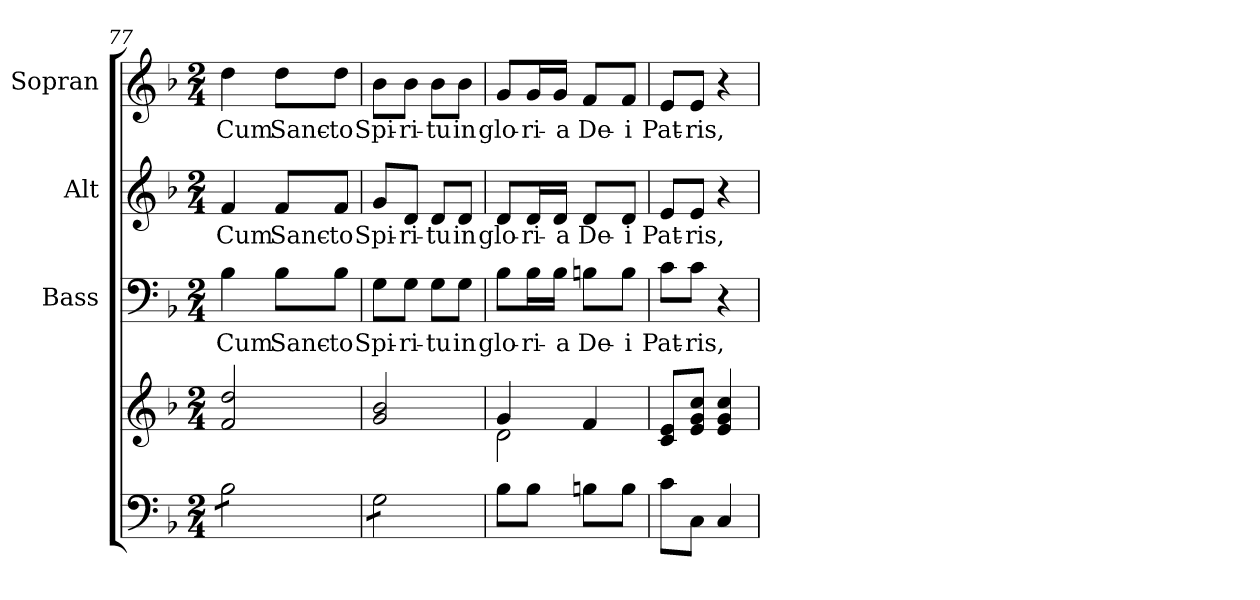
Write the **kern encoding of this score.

**kern	**kern	**kern	**text	**kern	**text	**kern	**text
*part4	*part4	*part3	*part3	*part2	*part2	*part1	*part1
*staff5	*staff4	*staff3	*staff3	*staff2	*staff2	*staff1	*staff1
*	*	*I"Bass	*	*I"Alt	*	*I"Sopran	*
*	*	*I'B.	*	*I'A.	*	*I'S.	*
*clefF4	*clefG2	*clefF4	*	*clefG2	*	*clefG2	*
*k[b-]	*k[b-]	*k[b-]	*	*k[b-]	*	*k[b-]	*
*F:	*F:	*F:	*	*F:	*	*F:	*
*M2/4	*M2/4	*M2/4	*	*M2/4	*	*M2/4	*
=77	=77	=77	=77	=77	=77	=77	=77
!	!	!	!LO:LY:b	!	!LO:LY:b	!	!LO:LY:b
*tremolo	*	*	*	*	*	*	*
8B-\L	2f/ 2dd/	4B-\	Cum	4f/	Cum	4dd\	Cum
8B-\	.	.	.	.	.	.	.
!	!	!	!LO:LY:b	!	!LO:LY:b	!	!LO:LY:b
8B-\	.	8B-\L	Sanc-	8f/L	Sanc-	8dd\L	Sanc-
!	!	!	!LO:LY:b	!	!LO:LY:b	!	!LO:LY:b
8B-\J	.	8B-\J	-to	8f/J	-to	8dd\J	-to
=78	=78	=78	=78	=78	=78	=78	=78
!	!	!	!LO:LY:b	!	!LO:LY:b	!	!LO:LY:b
8G\L	2g/ 2b-/	8G\L	Spi-	8g/L	Spi-	8b-\L	Spi-
!	!	!	!LO:LY:b	!	!LO:LY:b	!	!LO:LY:b
8G\	.	8G\J	-ri-	8d/J	-ri-	8b-\J	-ri-
!	!	!	!LO:LY:b	!	!LO:LY:b	!	!LO:LY:b
8G\	.	8G\L	-tu	8d/L	-tu	8b-\L	-tu
!	!	!	!LO:LY:b	!	!LO:LY:b	!	!LO:LY:b
8G\J	.	8G\J	in	8d/J	in	8b-\J	in
*Xtremolo	*	*	*	*	*	*	*
=79	=79	=79	=79	=79	=79	=79	=79
*	*^	*	*	*	*	*	*
!	!	!	!	!LO:LY:b	!	!LO:LY:b	!	!LO:LY:b
8B-\L	4g/	2d\	8B-\L	glo-	8d/L	glo-	8g/L	glo-
!	!	!	!	!LO:LY:b	!	!LO:LY:b	!	!LO:LY:b
8B-\J	.	.	16B-\L	-ri-	16d/L	-ri-	16g/L	-ri-
!	!	!	!	!LO:LY:b	!	!LO:LY:b	!	!LO:LY:b
.	.	.	16B-\JJ	-a	16d/JJ	-a	16g/JJ	-a
!	!	!	!	!LO:LY:b	!	!LO:LY:b	!	!LO:LY:b
8Bn\L	4f/	.	8Bn\L	De-	8d/L	De-	8f/L	De-
!	!	!	!	!LO:LY:b	!	!LO:LY:b	!	!LO:LY:b
8B\J	.	.	8B\J	-i	8d/J	-i	8f/J	-i
*	*v	*v	*	*	*	*	*	*
!!LO:LB:g=z
=80	=80	=80	=80	=80	=80	=80	=80
!	!	!	!LO:LY:b	!	!LO:LY:b	!	!LO:LY:b
8c\L	8c/ 8e/L	8c\L	Pat-	8e/L	Pat-	8e/L	Pat-
!	!	!	!LO:LY:b	!	!LO:LY:b	!	!LO:LY:b
8C\J	8e/ 8g/ 8cc/J	8c\J	-ris,	8e/J	-ris,	8e/J	-ris,
4C/	4e/ 4g/ 4cc/	4r	.	4r	.	4r	.
=	=	=	=	=	=	=	=
*-	*-	*-	*-	*-	*-	*-	*-
